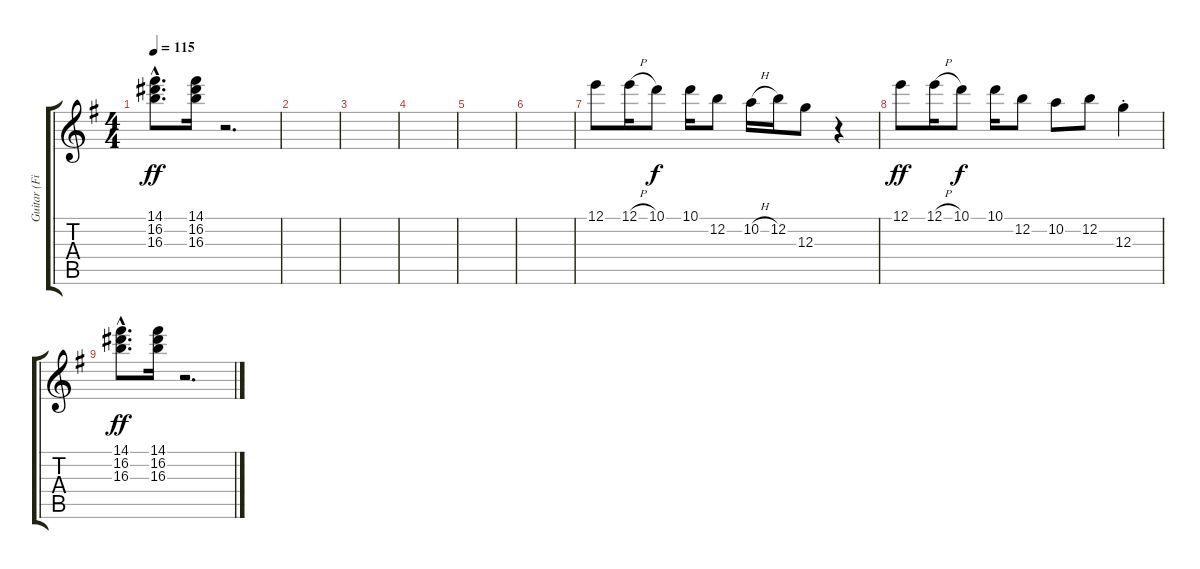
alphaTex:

\track ("Guitar (Fills)" "Guitar (Fi") {instrument electricguitarjazz}
\staff {score tabs}
\tuning (E4 B3 G3 D3 A2 E2) {hide}
\ts (4 4)
\tempo 115
\clef g2
\ks g
(14.1{hac} 16.2{hac} 16.3{hac}).8{d dy ff} (14.1 16.2 16.3).16 r.2{d} |
|
|
|
|
|
12.1.8 12.1{h}.16 10.1.8{dy f} 10.1.16 12.2.8 10.2{h}.16 12.2.16 12.3.8 r.4 |
12.1.8{dy ff} 12.1{h}.16 10.1.8{dy f} 10.1.16 12.2.8 10.2.8 12.2.8 12.3{st}.4 |
(14.1{hac} 16.2{hac} 16.3{hac}).8{d dy ff} (14.1 16.2 16.3).16 r.2{d}
